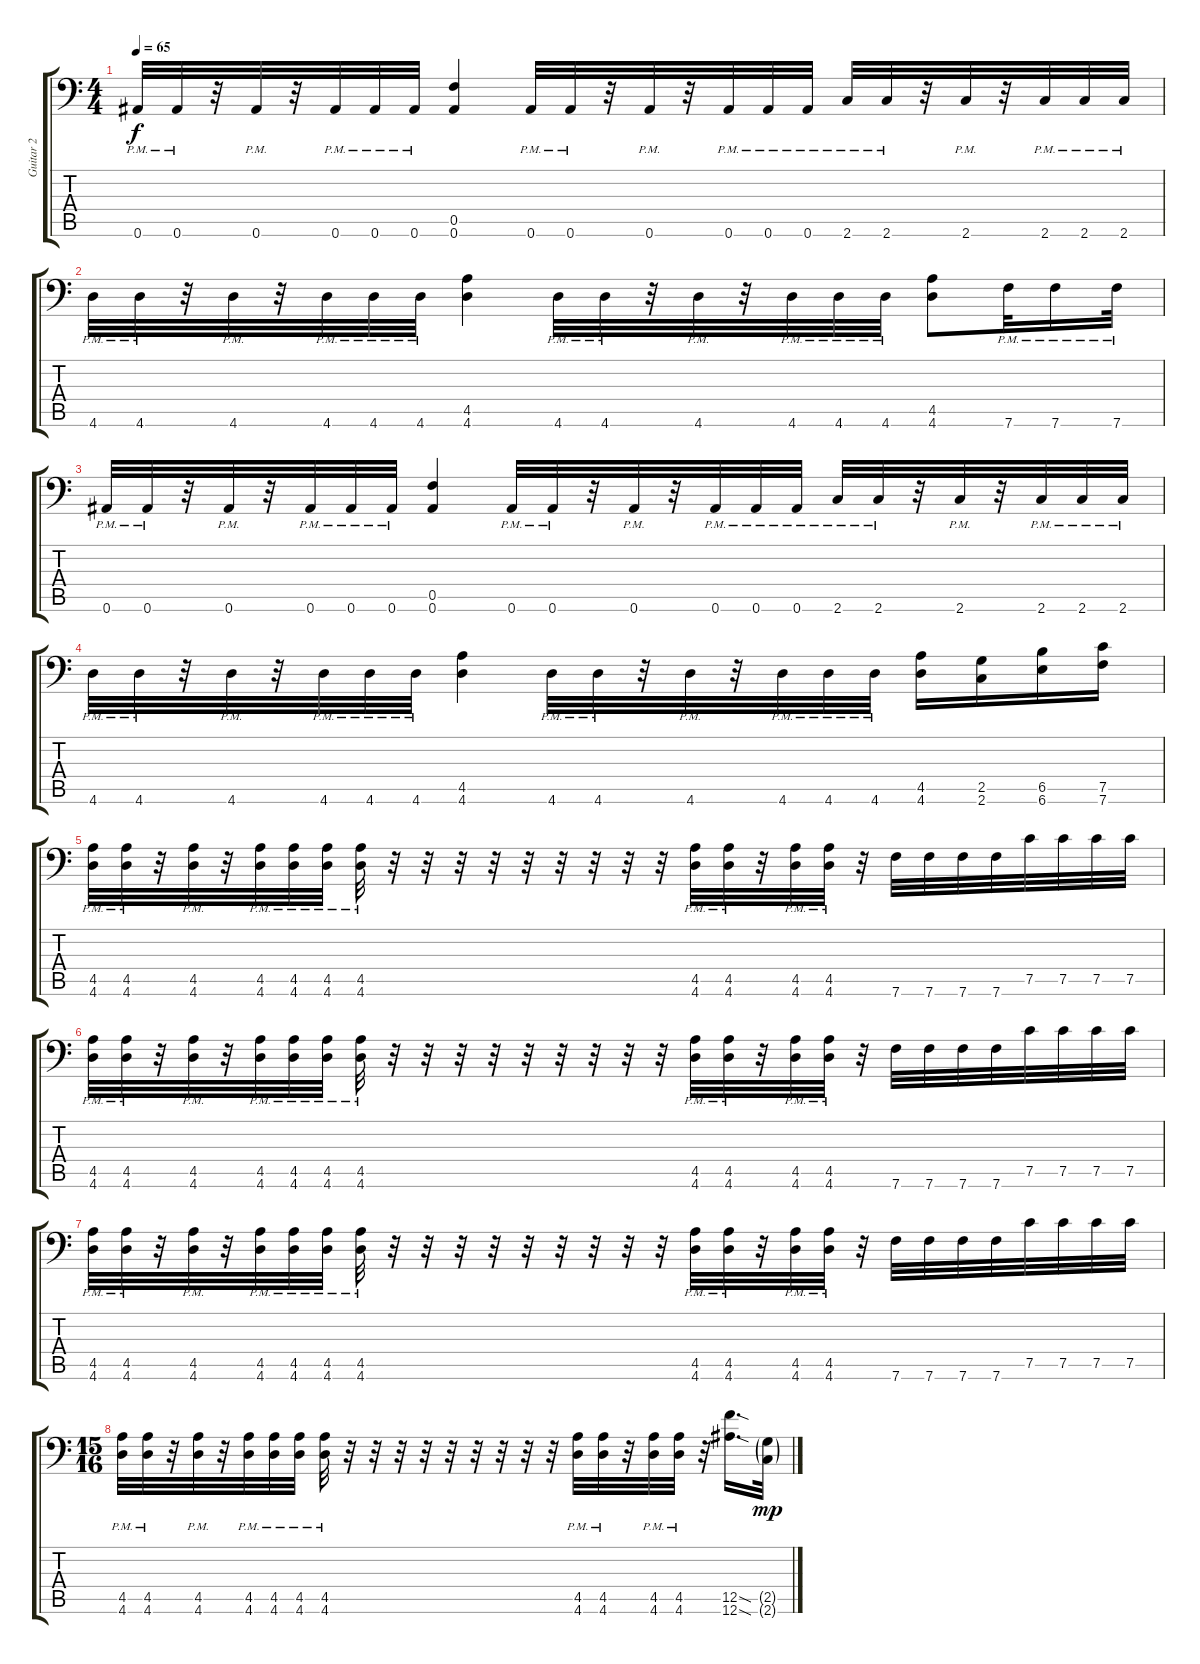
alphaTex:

\track ("Guitar 2" "Guitar 2") {instrument distortionguitar}
\staff {score tabs}
\tuning (C4 G3 Eb3 Bb2 F2 Bb1) {hide}
\ts (4 4)
\tempo 65
\clef f4
\ks c
0.6{pm}.32{dy f} 0.6{pm}.32 r.32 0.6{pm}.32 r.32 0.6{pm}.32 0.6{pm}.32 0.6{pm}.32 (0.5 0.6).4 0.6{pm}.32 0.6{pm}.32 r.32 0.6{pm}.32 r.32 0.6{pm}.32 0.6{pm}.32 0.6{pm}.32 2.6{pm}.32 2.6{pm}.32 r.32 2.6{pm}.32 r.32 2.6{pm}.32 2.6{pm}.32 2.6{pm}.32 |
4.6{pm}.32 4.6{pm}.32 r.32 4.6{pm}.32 r.32 4.6{pm}.32 4.6{pm}.32 4.6{pm}.32 (4.5 4.6).4 4.6{pm}.32 4.6{pm}.32 r.32 4.6{pm}.32 r.32 4.6{pm}.32 4.6{pm}.32 4.6{pm}.32 (4.5 4.6).8 7.6{pm}.32 7.6{pm}.16 7.6{pm}.32 |
0.6{pm}.32 0.6{pm}.32 r.32 0.6{pm}.32 r.32 0.6{pm}.32 0.6{pm}.32 0.6{pm}.32 (0.5 0.6).4 0.6{pm}.32 0.6{pm}.32 r.32 0.6{pm}.32 r.32 0.6{pm}.32 0.6{pm}.32 0.6{pm}.32 2.6{pm}.32 2.6{pm}.32 r.32 2.6{pm}.32 r.32 2.6{pm}.32 2.6{pm}.32 2.6{pm}.32 |
4.6{pm}.32 4.6{pm}.32 r.32 4.6{pm}.32 r.32 4.6{pm}.32 4.6{pm}.32 4.6{pm}.32 (4.5 4.6).4 4.6{pm}.32 4.6{pm}.32 r.32 4.6{pm}.32 r.32 4.6{pm}.32 4.6{pm}.32 4.6{pm}.32 (4.5 4.6).16 (2.5 2.6).16 (6.5 6.6).16 (7.5 7.6).16 |
(4.5{pm} 4.6{pm}).32 (4.5{pm} 4.6{pm}).32 r.32 (4.5{pm} 4.6{pm}).32 r.32 (4.5{pm} 4.6{pm}).32 (4.5{pm} 4.6{pm}).32 (4.5{pm} 4.6{pm}).32 (4.5{pm} 4.6).32 r.32 r.32 r.32 r.32 r.32 r.32 r.32 r.32 r.32 (4.5{pm} 4.6{pm}).32 (4.5{pm} 4.6{pm}).32 r.32 (4.5{pm} 4.6{pm}).32 (4.5{pm} 4.6{pm}).32 r.32 7.6.32 7.6.32 7.6.32 7.6.32 7.5.32 7.5.32 7.5.32 7.5.32 |
(4.5{pm} 4.6{pm}).32 (4.5{pm} 4.6{pm}).32 r.32 (4.5{pm} 4.6{pm}).32 r.32 (4.5{pm} 4.6{pm}).32 (4.5{pm} 4.6{pm}).32 (4.5{pm} 4.6{pm}).32 (4.5{pm} 4.6).32 r.32 r.32 r.32 r.32 r.32 r.32 r.32 r.32 r.32 (4.5{pm} 4.6{pm}).32 (4.5{pm} 4.6{pm}).32 r.32 (4.5{pm} 4.6{pm}).32 (4.5{pm} 4.6{pm}).32 r.32 7.6.32 7.6.32 7.6.32 7.6.32 7.5.32 7.5.32 7.5.32 7.5.32 |
(4.5{pm} 4.6{pm}).32 (4.5{pm} 4.6{pm}).32 r.32 (4.5{pm} 4.6{pm}).32 r.32 (4.5{pm} 4.6{pm}).32 (4.5{pm} 4.6{pm}).32 (4.5{pm} 4.6{pm}).32 (4.5{pm} 4.6).32 r.32 r.32 r.32 r.32 r.32 r.32 r.32 r.32 r.32 (4.5{pm} 4.6{pm}).32 (4.5{pm} 4.6{pm}).32 r.32 (4.5{pm} 4.6{pm}).32 (4.5{pm} 4.6{pm}).32 r.32 7.6.32 7.6.32 7.6.32 7.6.32 7.5.32 7.5.32 7.5.32 7.5.32 |
\ts (15 16)
(4.5{pm} 4.6{pm}).32 (4.5{pm} 4.6{pm}).32 r.32 (4.5{pm} 4.6{pm}).32 r.32 (4.5{pm} 4.6{pm}).32 (4.5{pm} 4.6{pm}).32 (4.5{pm} 4.6{pm}).32 (4.5{pm} 4.6).32 r.32 r.32 r.32 r.32 r.32 r.32 r.32 r.32 r.32 (4.5{pm} 4.6{pm}).32 (4.5{pm} 4.6{pm}).32 r.32 (4.5{pm} 4.6{pm}).32 (4.5{pm} 4.6{pm}).32 r.32 (12.5{sod} 12.6{sod}).16{d} (2.5{g} 2.6{g}).32{dy mp}
